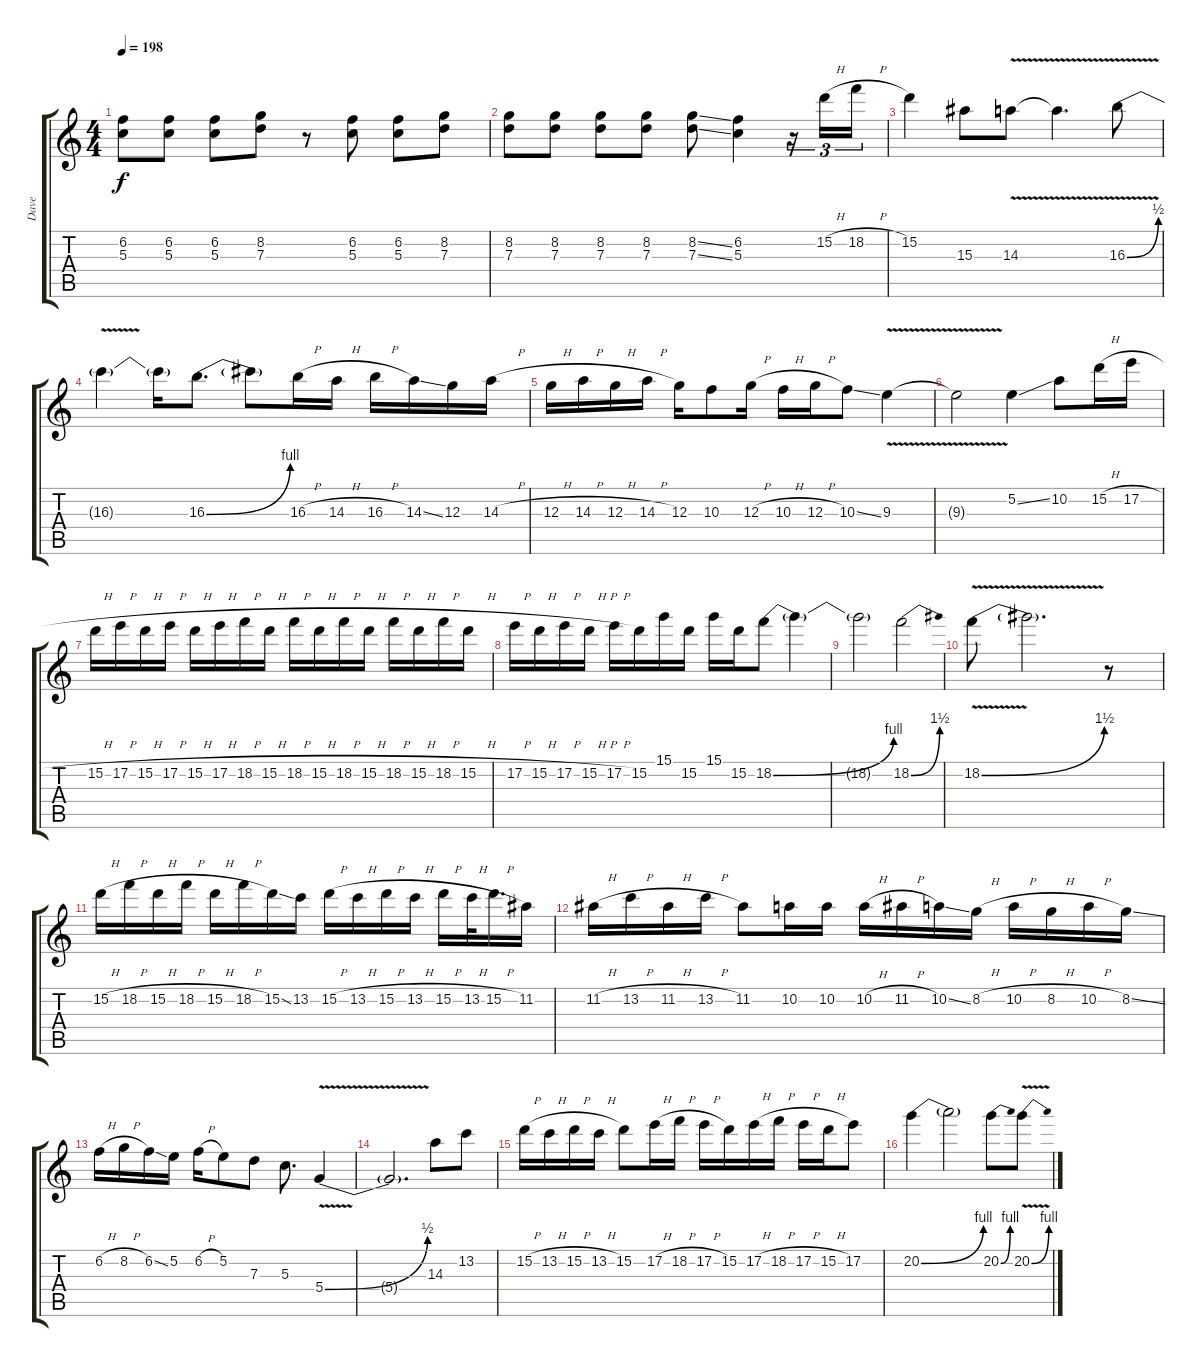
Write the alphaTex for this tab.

\track ("Dave" "Dave") {instrument overdrivenguitar}
\staff {score tabs}
\tuning (E4 B3 G3 D3 A2 E2) {hide}
\ts (4 4)
\tempo 198
\clef g2
\ks c
(6.2 5.3).8{dy f} (6.2 5.3).8 (6.2 5.3).8 (8.2 7.3).8 r.8 (6.2 5.3).8 (6.2 5.3).8 (8.2 7.3).8 |
(8.2 7.3).8 (8.2 7.3).8 (8.2 7.3).8 (8.2 7.3).8 (8.2{ss} 7.3{ss}).8 (6.2 5.3).4 r.16{tu (3 2)} 15.2{h}.16{tu (3 2)} 18.2{h}.16{tu (3 2)} |
15.2.4 15.3.8 14.3{v}.8 14.3{t}.4{d} 16.3{be (bend 0 0 60 2) v}.8 |
16.3{t}.4 16.3{t}.16 16.3{be (bend 0 0 60 4)}.8{d} 16.3{t}.8 16.3{h}.16 14.3{h}.16 16.3{h}.16 14.3{ss}.16 12.3.16 14.3{h}.16 |
12.3{h}.16 14.3{h}.16 12.3{h}.16 14.3{h}.16 12.3.16 10.3.8 12.3{h}.16 10.3{h}.16 12.3{h}.16 10.3{ss}.8 9.3{v}.4 |
9.3{t}.2 5.2{ss}.4 10.2.8 15.2{h}.16 17.2{h}.16 |
15.2{h}.16 17.2{h}.16 15.2{h}.16 17.2{h}.16 15.2{h}.16 17.2{h}.16 18.2{h}.16 15.2{h}.16 18.2{h}.16 15.2{h}.16 18.2{h}.16 15.2{h}.16 18.2{h}.16 15.2{h}.16 18.2{h}.16 15.2{h}.16 |
17.2{h}.16 15.2{h}.16 17.2{h}.16 15.2{h}.16 17.2{h}.16 15.2.16 15.1.16 15.2.16 15.1.16 15.2.16 18.2{be (bend 0 0 60 4)}.8 18.2{t}.4 |
18.2{t}.2 18.2{be (bend 0 0 60 6)}.2 |
18.2{be (bend 0 0 60 6) v}.8 18.2{t}.2{d} r.8 |
15.2{h}.16 18.2{h}.16 15.2{h}.16 18.2{h}.16 15.2{h}.16 18.2{h}.16 15.2{ss}.16 13.2.16 15.2{h}.16 13.2{h}.16 15.2{h}.16 13.2{h}.16 15.2{h}.16 13.2{h}.32 15.2{h}.16{d} 11.2.16 |
11.2{h}.16 13.2{h}.16 11.2{h}.16 13.2{h}.16 11.2.8 10.2.16 10.2.16 10.2{h}.16 11.2{h}.16 10.2{ss}.16 8.2{h}.16 10.2{h}.16 8.2{h}.16 10.2{h}.16 8.2{ss}.16 |
6.2{h}.16 8.2{h}.16 6.2{ss}.16 5.2.16 6.2{h}.16 5.2.8 7.3.8 5.3.8{d} 5.4{be (bend 0 0 60 2) v}.4 |
5.4{t}.2{d} 14.3.8 13.2.8 |
15.2{h}.16 13.2{h}.16 15.2{h}.16 13.2{h}.16 15.2.8 17.2{h}.16 18.2{h}.16 17.2{h}.16 15.2.16 17.2{h}.16 18.2{h}.16 17.2{h}.16 15.2{h}.16 17.2.8 |
20.2{be (bend 0 0 60 4)}.4 20.2{t}.2 20.2{be (bend 0 0 60 4)}.8 20.2{be (bend 0 0 60 4) v}.8
